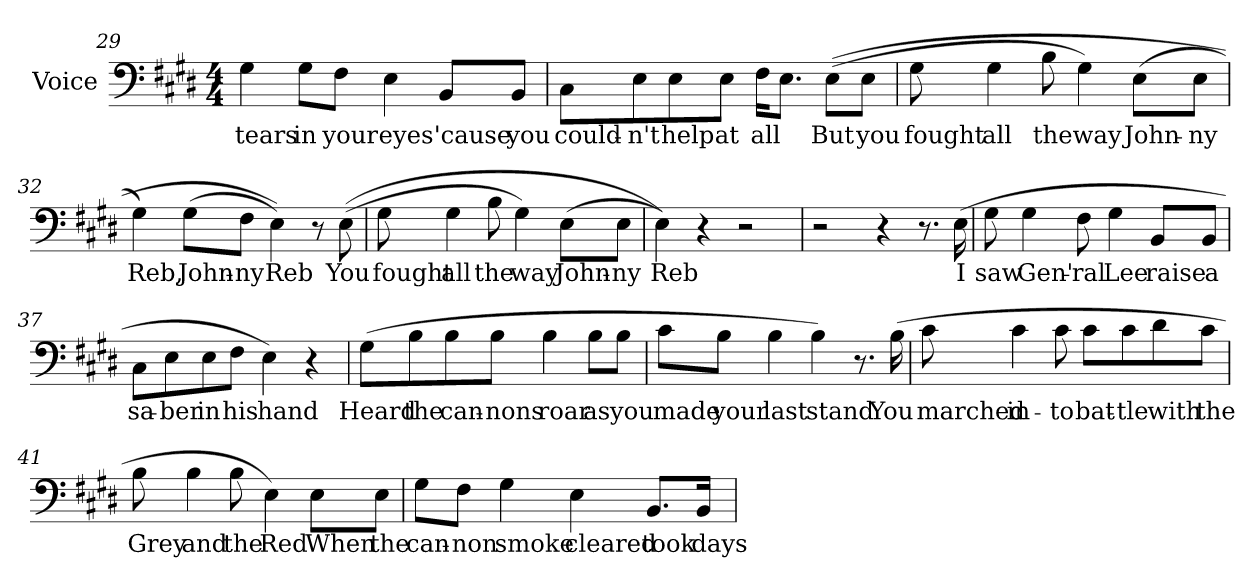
**kern	**text
*part1	*part1
*staff1	*staff1
*I"Voice	*
*I'Voice	*
*clefF4	*
*k[f#c#g#d#]	*
*E:	*
*M4/4	*
=29	=29
!	!LO:LY:b:color=#000000
4G#i\	tears
!	!LO:LY:b:color=#000000
8G#i\L	in
!	!LO:LY:b:color=#000000
8F#i\J	your
!	!LO:LY:b:color=#000000
4Ei\	eyes
!	!LO:LY:b:color=#000000
8BBi/L	'cause
!	!LO:LY:b:color=#000000
8BBi/J	you
=30	=30
!	!LO:LY:b:color=#000000
8C#i\L	could-
!	!LO:LY:b:color=#000000
8Ei\	-n't
!	!LO:LY:b:color=#000000
8Ei\	help
!	!LO:LY:b:color=#000000
8Ei\J	at
!	!LO:LY:b:color=#000000
16F#i\KL	all
8.Ei\J	.
!	!LO:LY:b:color=#000000
((8Ei\L	But
!	!LO:LY:b:color=#000000
8Ei\J	you
!!LO:LB:g=z
=31	=31
!	!LO:LY:b:color=#000000
8G#i\	fought
!	!LO:LY:b:color=#000000
4G#i\	all
!	!LO:LY:b:color=#000000
8Bi\	the
!	!LO:LY:b:color=#000000
4G#i\)	way
!	!LO:LY:b:color=#000000
(8Ei\L	John-
!	!LO:LY:b:color=#000000
8Ei\J	-ny
=32	=32
!	!LO:LY:b:color=#000000
4G#i\)	Reb,
!	!LO:LY:b:color=#000000
(8G#i\L	John-
!	!LO:LY:b:color=#000000
8F#i\J	-ny
!	!LO:LY:b:color=#000000
4Ei\))	Reb
8r	.
!	!LO:LY:b:color=#000000
((8Ei\	You
=33	=33
!	!LO:LY:b:color=#000000
8G#i\	fought
!	!LO:LY:b:color=#000000
4G#i\	all
!	!LO:LY:b:color=#000000
8Bi\	the
!	!LO:LY:b:color=#000000
4G#i\)	way
!	!LO:LY:b:color=#000000
(8Ei\L	John-
!	!LO:LY:b:color=#000000
8Ei\J	-ny
=34	=34
!	!LO:LY:b:color=#000000
4Ei\))	Reb
4r	.
2r	.
!!LO:PB:g=z
=35	=35
2r	.
4r	.
8.r	.
!	!LO:LY:b:color=#000000
(16Ei\	I
=36	=36
!	!LO:LY:b:color=#000000
8G#i\	saw
!	!LO:LY:b:color=#000000
4G#i\	Gen'-
!	!LO:LY:b:color=#000000
8F#i\	-ral
!	!LO:LY:b:color=#000000
4G#i\	Lee
!	!LO:LY:b:color=#000000
8BBi/L	raise
!	!LO:LY:b:color=#000000
8BBi/J	a
=37	=37
!	!LO:LY:b:color=#000000
8C#i\L	sa-
!	!LO:LY:b:color=#000000
8Ei\	-ber
!	!LO:LY:b:color=#000000
8Ei\	in
!	!LO:LY:b:color=#000000
8F#i\J	his
!	!LO:LY:b:color=#000000
4Ei\)	hand
4r	.
!!LO:LB:g=z
=38	=38
!	!LO:LY:b:color=#000000
(8G#i\L	Heard
!	!LO:LY:b:color=#000000
8Bi\	the
!	!LO:LY:b:color=#000000
8Bi\	can-
!	!LO:LY:b:color=#000000
8Bi\J	-nons
!	!LO:LY:b:color=#000000
4Bi\	roar
!	!LO:LY:b:color=#000000
8Bi\L	as
!	!LO:LY:b:color=#000000
8Bi\J	you
=39	=39
!	!LO:LY:b:color=#000000
8c#i\L	made
!	!LO:LY:b:color=#000000
8Bi\J	your
!	!LO:LY:b:color=#000000
4Bi\	last
!	!LO:LY:b:color=#000000
4Bi\)	stand
8.r	.
!	!LO:LY:b:color=#000000
(16Bi\	You
=40	=40
!	!LO:LY:b:color=#000000
8c#i\	marched
!	!LO:LY:b:color=#000000
4c#i\	in-
!	!LO:LY:b:color=#000000
8c#i\	-to
!	!LO:LY:b:color=#000000
8c#i\L	bat-
!	!LO:LY:b:color=#000000
8c#i\	-tle
!	!LO:LY:b:color=#000000
8d#i\	with
!	!LO:LY:b:color=#000000
8c#i\J	the
!!LO:LB:g=z
=41	=41
!	!LO:LY:b:color=#000000
8Bi\	Grey
!	!LO:LY:b:color=#000000
4Bi\	and
!	!LO:LY:b:color=#000000
8Bi\	the
!	!LO:LY:b:color=#000000
4Ei\)	Red
!	!LO:LY:b:color=#000000
8Ei\L	When
!	!LO:LY:b:color=#000000
8Ei\J	the
=42	=42
!	!LO:LY:b:color=#000000
8G#i\L	can-
!	!LO:LY:b:color=#000000
8F#i\J	-non
!	!LO:LY:b:color=#000000
4G#i\	smoke
!	!LO:LY:b:color=#000000
4Ei\	cleared
!	!LO:LY:b:color=#000000
8.BBi/L	took
!	!LO:LY:b:color=#000000
16BBi/Jk	days
=	=
*-	*-
